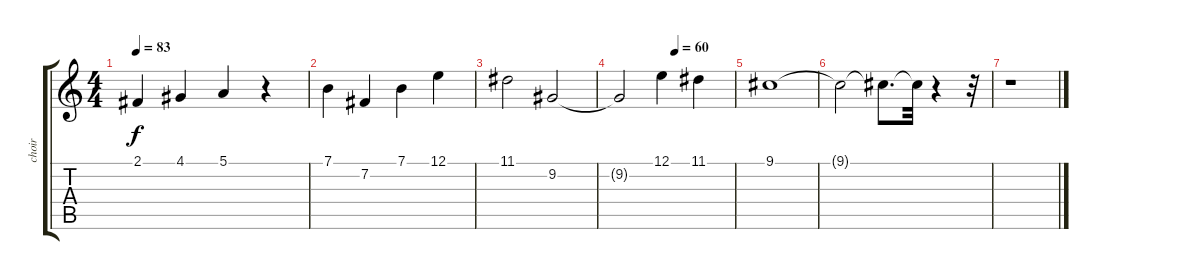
\track ("choir" "choir") {instrument choiraahs}
\staff {score tabs}
\tuning (E4 B3 G3 D3 A2 E2) {hide}
\ts (4 4)
\tempo 83
\clef g2
\ks c
2.1.4{dy f} 4.1.4 5.1.4 r.4 |
7.1.4 7.2.4 7.1.4 12.1.4 |
11.1.2 9.2.2 |
\tempo (60 0.4895833333333333)
9.2{t}.2 12.1.4 11.1.4 |
9.1.1 |
9.1{t}.2 9.1{t}.8{d} 9.1{t}.32 r.4 r.32 |
r.1
